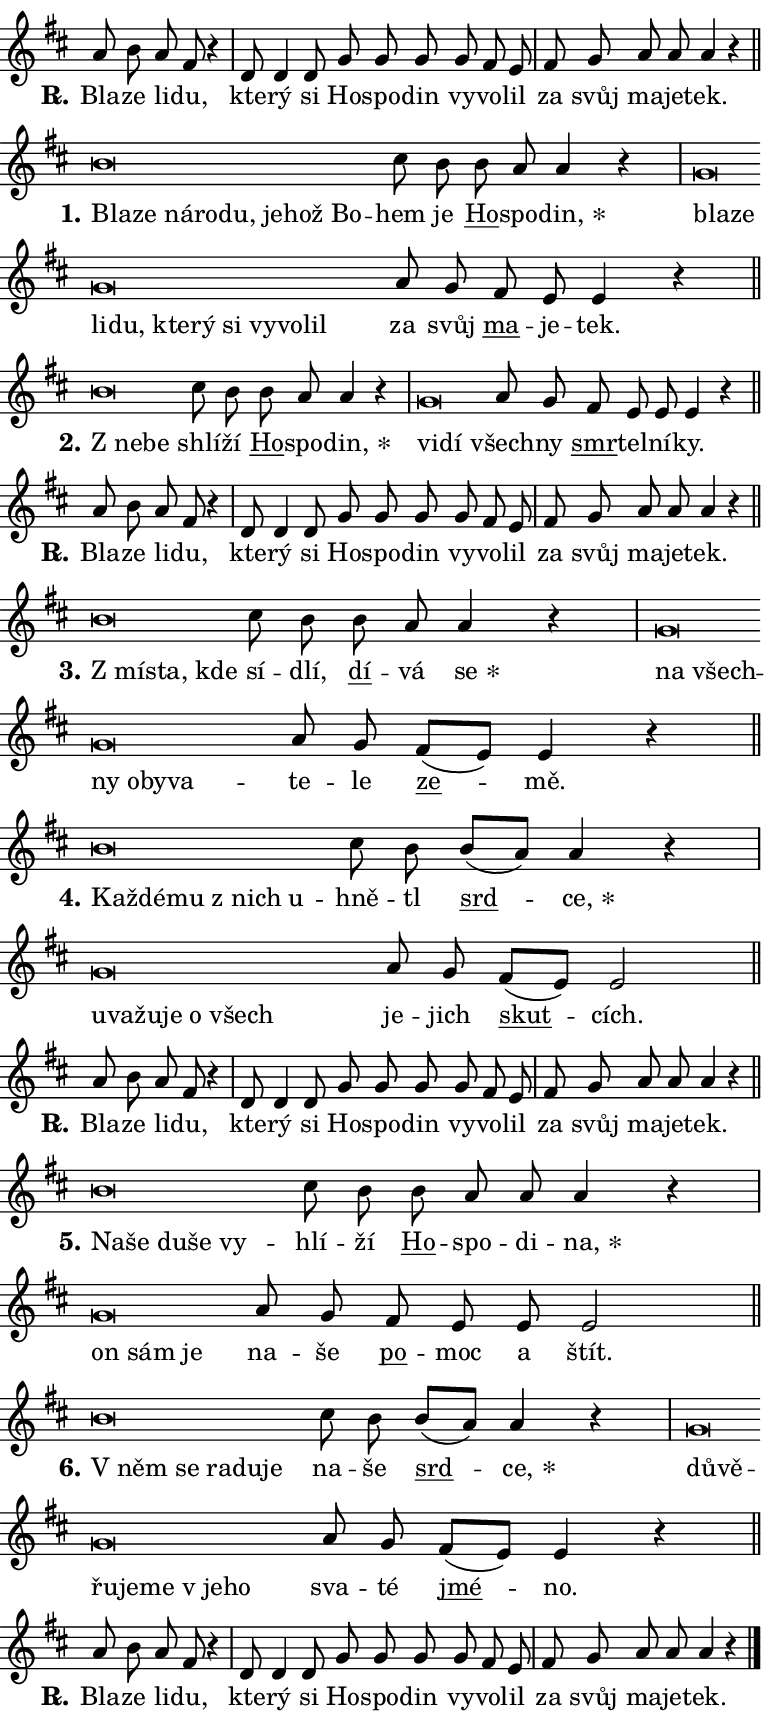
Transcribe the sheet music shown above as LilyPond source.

\version "2.24.0"
\header { tagline = "" }
\paper {
  indent = 0\cm
  top-margin = 0\cm
  right-margin = 0.13\cm % to fit lyric hyphens
  bottom-margin = 0\cm
  left-margin = 0\cm
  paper-width = 13\cm
  page-breaking = #ly:one-page-breaking
  system-system-spacing.basic-distance = #11
  score-system-spacing.basic-distance = #11
  ragged-last = ##f
}


%% Author: Thomas Morley
%% https://lists.gnu.org/archive/html/lilypond-user/2020-05/msg00002.html
#(define (line-position grob)
"Returns position of @var[grob} in current system:
   @code{'start}, if at first time-step
   @code{'end}, if at last time-step
   @code{'middle} otherwise
"
  (let* ((col (ly:item-get-column grob))
         (ln (ly:grob-object col 'left-neighbor))
         (rn (ly:grob-object col 'right-neighbor))
         (col-to-check-left (if (ly:grob? ln) ln col))
         (col-to-check-right (if (ly:grob? rn) rn col))
         (break-dir-left
           (and
             (ly:grob-property col-to-check-left 'non-musical #f)
             (ly:item-break-dir col-to-check-left)))
         (break-dir-right
           (and
             (ly:grob-property col-to-check-right 'non-musical #f)
             (ly:item-break-dir col-to-check-right))))
        (cond ((eqv? 1 break-dir-left) 'start)
              ((eqv? -1 break-dir-right) 'end)
              (else 'middle))))

#(define (tranparent-at-line-position vctor)
  (lambda (grob)
  "Relying on @code{line-position} select the relevant enry from @var{vctor}.
Used to determine transparency,"
    (case (line-position grob)
      ((end) (not (vector-ref vctor 0)))
      ((middle) (not (vector-ref vctor 1)))
      ((start) (not (vector-ref vctor 2))))))

noteHeadBreakVisibility =
#(define-music-function (break-visibility)(vector?)
"Makes @code{NoteHead}s transparent relying on @var{break-visibility}"
#{
  \override NoteHead.transparent =
    #(tranparent-at-line-position break-visibility)
#})

#(define delete-ledgers-for-transparent-note-heads
  (lambda (grob)
    "Reads whether a @code{NoteHead} is transparent.
If so this @code{NoteHead} is removed from @code{'note-heads} from
@var{grob}, which is supposed to be @code{LedgerLineSpanner}.
As a result ledgers are not printed for this @code{NoteHead}"
    (let* ((nhds-array (ly:grob-object grob 'note-heads))
           (nhds-list
             (if (ly:grob-array? nhds-array)
                 (ly:grob-array->list nhds-array)
                 '()))
           ;; Relies on the transparent-property being done before
           ;; Staff.LedgerLineSpanner.after-line-breaking is executed.
           ;; This is fragile ...
           (to-keep
             (remove
               (lambda (nhd)
                 (ly:grob-property nhd 'transparent #f))
               nhds-list)))
      ;; TODO find a better method to iterate over grob-arrays, similiar
      ;; to filter/remove etc for lists
      ;; For now rebuilt from scratch
      (set! (ly:grob-object grob 'note-heads)  '())
      (for-each
        (lambda (nhd)
          (ly:pointer-group-interface::add-grob grob 'note-heads nhd))
        to-keep))))

squashNotes = {
  \override NoteHead.X-extent = #'(-0.2 . 0.2)
  \override NoteHead.Y-extent = #'(-0.75 . 0)
  \override NoteHead.stencil =
    #(lambda (grob)
       (let ((pos (ly:grob-property grob 'staff-position)))
         (begin
           (if (< pos -7) (display "ERROR: Lower brevis then expected\n") (display ""))
           (if (<= pos -6) ly:text-interface::print ly:note-head::print))))
}
unSquashNotes = {
  \revert NoteHead.X-extent
  \revert NoteHead.Y-extent
  \revert NoteHead.stencil
}

hideNotes = \noteHeadBreakVisibility #begin-of-line-visible
unHideNotes = \noteHeadBreakVisibility #all-visible

% work-around for resetting accidentals
% https://lilypond.org/doc/v2.23/Documentation/notation/displaying-rhythms#unmetered-music
cadenzaMeasure = {
  \cadenzaOff
  \partial 1024 s1024
  \cadenzaOn
}

#(define-markup-command (accent layout props text) (markup?)
  "Underline accented syllable"
  (interpret-markup layout props
    #{\markup \override #'(offset . 4.3) \underline { #text }#}))

responsum = \markup \concat {
  "R" \hspace #-1.05 \path #0.1 #'((moveto 0 0.07) (lineto 0.9 0.8)) \hspace #0.05 "."
}

spaceSize = #0.6828661417322834 % exact space size for TeX Gyre Schola

\layout {
  \context {
    \Staff
    \remove "Time_signature_engraver"
    \override LedgerLineSpanner.after-line-breaking = #delete-ledgers-for-transparent-note-heads
  }
  \context {
    \Lyrics {
      \override LyricSpace.minimum-distance = \spaceSize
      \override LyricText.font-name = #"TeX Gyre Schola"
      \override LyricText.font-size = 1
      \override StanzaNumber.font-name = #"TeX Gyre Schola Bold"
      \override StanzaNumber.font-size = 1
    }
  }
  \context {
    \Score 
    \override NoteHead.text =
      #(lambda (grob) 
        (let ((pos (ly:grob-property grob 'staff-position)))
          #{\markup {
            \combine
              \halign #-0.55 \raise #(if (= pos -6) 0 0.5) \override #'(thickness . 2) \draw-line #'(3.2 . 0)
              \musicglyph "noteheads.sM1"
          }#}))
  }
}

% magnetic-lyrics.ily
%
%   written by
%     Jean Abou Samra <jean@abou-samra.fr>
%     Werner Lemberg <wl@gnu.org>
%
%   adapted by
%     Jiri Hon <jiri.hon@gmail.com>
%
% Version 2022-Apr-15

% https://www.mail-archive.com/lilypond-user@gnu.org/msg149350.html

#(define (Left_hyphen_pointer_engraver context)
   "Collect syllable-hyphen-syllable occurrences in lyrics and store
them in properties.  This engraver only looks to the left.  For
example, if the lyrics input is @code{foo -- bar}, it does the
following.

@itemize @bullet
@item
Set the @code{text} property of the @code{LyricHyphen} grob between
@q{foo} and @q{bar} to @code{foo}.

@item
Set the @code{left-hyphen} property of the @code{LyricText} grob with
text @q{foo} to the @code{LyricHyphen} grob between @q{foo} and
@q{bar}.
@end itemize

Use this auxiliary engraver in combination with the
@code{lyric-@/text::@/apply-@/magnetic-@/offset!} hook."
   (let ((hyphen #f)
         (text #f))
     (make-engraver
      (acknowledgers
       ((lyric-syllable-interface engraver grob source-engraver)
        (set! text grob)))
      (end-acknowledgers
       ((lyric-hyphen-interface engraver grob source-engraver)
        ;(when (not (grob::has-interface grob 'lyric-space-interface))
          (set! hyphen grob)));)
      ((stop-translation-timestep engraver)
       (when (and text hyphen)
         (ly:grob-set-object! text 'left-hyphen hyphen))
       (set! text #f)
       (set! hyphen #f)))))

#(define (lyric-text::apply-magnetic-offset! grob)
   "If the space between two syllables is less than the value in
property @code{LyricText@/.details@/.squash-threshold}, move the right
syllable to the left so that it gets concatenated with the left
syllable.

Use this function as a hook for
@code{LyricText@/.after-@/line-@/breaking} if the
@code{Left_@/hyphen_@/pointer_@/engraver} is active."
   (let ((hyphen (ly:grob-object grob 'left-hyphen #f)))
     (when hyphen
       (let ((left-text (ly:spanner-bound hyphen LEFT)))
         (when (grob::has-interface left-text 'lyric-syllable-interface)
           (let* ((common (ly:grob-common-refpoint grob left-text X))
                  (this-x-ext (ly:grob-extent grob common X))
                  (left-x-ext
                   (begin
                     ;; Trigger magnetism for left-text.
                     (ly:grob-property left-text 'after-line-breaking)
                     (ly:grob-extent left-text common X)))
                  ;; `delta` is the gap width between two syllables.
                  (delta (- (interval-start this-x-ext)
                            (interval-end left-x-ext)))
                  (details (ly:grob-property grob 'details))
                  (threshold (assoc-get 'squash-threshold details 0.2)))
             (when (< delta threshold)
               (let* (;; We have to manipulate the input text so that
                      ;; ligatures crossing syllable boundaries are not
                      ;; disabled.  For languages based on the Latin
                      ;; script this is essentially a beautification.
                      ;; However, for non-Western scripts it can be a
                      ;; necessity.
                      (lt (ly:grob-property left-text 'text))
                      (rt (ly:grob-property grob 'text))
                      (is-space (grob::has-interface hyphen 'lyric-space-interface))
                      (space (if is-space " " ""))
                      (extra-delta (if is-space spaceSize 0))
                      ;; Append new syllable.
                      (ltrt-space (if (and (string? lt) (string? rt))
                                (string-append lt space rt)
                                (make-concat-markup (list lt space rt))))
                      ;; Right-align `ltrt` to the right side.
                      (ltrt-space-markup (grob-interpret-markup
                               grob
                               (make-translate-markup
                                (cons (interval-length this-x-ext) 0)
                                (make-right-align-markup ltrt-space)))))
                 (begin
                   ;; Don't print `left-text`.
                   (ly:grob-set-property! left-text 'stencil #f)
                   ;; Set text and stencil (which holds all collected
                   ;; syllables so far) and shift it to the left.
                   (ly:grob-set-property! grob 'text ltrt-space)
                   (ly:grob-set-property! grob 'stencil ltrt-space-markup)
                   (ly:grob-translate-axis! grob (- (- delta extra-delta)) X))))))))))


#(define (lyric-hyphen::displace-bounds-first grob)
   ;; Make very sure this callback isn't triggered too early.
   (let ((left (ly:spanner-bound grob LEFT))
         (right (ly:spanner-bound grob RIGHT)))
     (ly:grob-property left 'after-line-breaking)
     (ly:grob-property right 'after-line-breaking)
     (ly:lyric-hyphen::print grob)))

squashThreshold = #0.4

\layout {
  \context {
    \Lyrics
    \consists #Left_hyphen_pointer_engraver
    \override LyricText.after-line-breaking =
      #lyric-text::apply-magnetic-offset!
    \override LyricHyphen.stencil = #lyric-hyphen::displace-bounds-first
    \override LyricText.details.squash-threshold = \squashThreshold
    \override LyricHyphen.minimum-distance = 0
    \override LyricHyphen.minimum-length = \squashThreshold
  }
}

squashText = \override LyricText.details.squash-threshold = 9999
unSquashText = \override LyricText.details.squash-threshold = \squashThreshold

leftText = \override LyricText.self-alignment-X = #LEFT
unLeftText = \revert LyricText.self-alignment-X

starOffset = #(lambda (grob) 
                (let ((x_offset (ly:self-alignment-interface::aligned-on-x-parent grob)))
                  (if (= x_offset 0) 0 (+ x_offset 1.2))))

star = #(define-music-function (syllable)(string?)
"Append star separator at the end of a syllable"
#{
  \once \override LyricText.X-offset = #starOffset
  \lyricmode { \markup {
    #syllable
    \override #'((font-name . "TeX Gyre Schola Bold")) \hspace #0.2 \lower #0.65 \larger "*"
  } }
#})

starAccent = #(define-music-function (syllable)(string?)
"Append star separator at the end of a syllable and make accent"
#{
  \once \override LyricText.X-offset = #starOffset
  \lyricmode { \markup {
    \accent #syllable
    \override #'((font-name . "TeX Gyre Schola Bold")) \hspace #0.2 \lower #0.65 \larger "*"
  } }
#})

breath = #(define-music-function (syllable)(string?)
"Append breathing indicator at the end of a syllable"
#{
  \lyricmode { \markup { #syllable "+" } }
#})

optionalBreath = #(define-music-function (syllable)(string?)
"Append optional breathing indicator at the end of a syllable"
#{
  \lyricmode { \markup { #syllable "(+)" } }
#})


\score {
    <<
        \new Voice = "melody" { \cadenzaOn \key d \major \relative { a'8 b a fis r4 \cadenzaMeasure \bar "|" d8 d4 d8 \bar "" g g g \bar "" g fis e \cadenzaMeasure \bar "|" fis g a a a4 r \cadenzaMeasure \bar "||" \break } }
        \new Lyrics \lyricsto "melody" { \lyricmode { \set stanza = \responsum
Bla -- ze li -- du, kte -- rý si Ho -- spo -- din vy -- vo -- lil za svůj ma -- je -- tek. } }
    >>
    \layout {}
}

\score {
    <<
        \new Voice = "melody" { \cadenzaOn \key d \major \relative { \squashNotes b'\breve*1/16 \hideNotes \breve*1/16 \bar "" \breve*1/16 \bar "" \breve*1/16 \bar "" \breve*1/16 \bar "" \breve*1/16 \bar "" \breve*1/16 \breve*1/16 \bar "" \unHideNotes \unSquashNotes cis8 b \bar "" b a a4 r \cadenzaMeasure \bar "|" \squashNotes g\breve*1/16 \hideNotes \breve*1/16 \bar "" \breve*1/16 \bar "" \breve*1/16 \bar "" \breve*1/16 \bar "" \breve*1/16 \bar "" \breve*1/16 \bar "" \breve*1/16 \bar "" \breve*1/16 \breve*1/16 \bar "" \unHideNotes \unSquashNotes a8 g \bar "" fis e e4 r \cadenzaMeasure \bar "||" \break } }
        \new Lyrics \lyricsto "melody" { \lyricmode { \set stanza = "1."
\leftText Bla -- \squashText ze ná -- ro -- du, je -- hož Bo -- \unLeftText \unSquashText hem je \markup \accent Ho -- spo -- \star din, \leftText bla -- \squashText ze li -- du, kte -- rý si vy -- vo -- lil \unLeftText \unSquashText za svůj \markup \accent ma -- je -- tek. } }
    >>
    \layout {}
}

\score {
    <<
        \new Voice = "melody" { \cadenzaOn \key d \major \relative { \squashNotes b'\breve*1/16 \hideNotes \breve*1/16 \bar "" \unHideNotes \unSquashNotes cis8 b \bar "" b a a4 r \cadenzaMeasure \bar "|" \squashNotes g\breve*1/16 \hideNotes \breve*1/16 \bar "" \unHideNotes \unSquashNotes a8 g \bar "" fis e e e4 r \cadenzaMeasure \bar "||" \break } }
        \new Lyrics \lyricsto "melody" { \lyricmode { \set stanza = "2."
\leftText "Z ne" -- \squashText be \unLeftText \unSquashText shlí -- ží \markup \accent Ho -- spo -- \star din, \leftText vi -- \squashText dí \unLeftText \unSquashText všech -- ny \markup \accent smr -- tel -- ní -- ky. } }
    >>
    \layout {}
}

\score {
    <<
        \new Voice = "melody" { \cadenzaOn \key d \major \relative { a'8 b a fis r4 \cadenzaMeasure \bar "|" d8 d4 d8 \bar "" g g g \bar "" g fis e \cadenzaMeasure \bar "|" fis g a a a4 r \cadenzaMeasure \bar "||" \break } }
        \new Lyrics \lyricsto "melody" { \lyricmode { \set stanza = \responsum
Bla -- ze li -- du, kte -- rý si Ho -- spo -- din vy -- vo -- lil za svůj ma -- je -- tek. } }
    >>
    \layout {}
}

\score {
    <<
        \new Voice = "melody" { \cadenzaOn \key d \major \relative { \squashNotes b'\breve*1/16 \hideNotes \breve*1/16 \breve*1/16 \bar "" \unHideNotes \unSquashNotes cis8 b \bar "" b a a4 r \cadenzaMeasure \bar "|" \squashNotes g\breve*1/16 \hideNotes \breve*1/16 \bar "" \breve*1/16 \bar "" \breve*1/16 \bar "" \breve*1/16 \breve*1/16 \bar "" \unHideNotes \unSquashNotes a8 g \bar "" fis[( e)] e4 r \cadenzaMeasure \bar "||" \break } }
        \new Lyrics \lyricsto "melody" { \lyricmode { \set stanza = "3."
\leftText "Z mí" -- \squashText sta, kde \unLeftText \unSquashText sí -- dlí, \markup \accent dí -- vá \star se \leftText na \squashText všech -- ny o -- by -- va -- \unLeftText \unSquashText te -- le \markup \accent ze -- mě. } }
    >>
    \layout {}
}

\score {
    <<
        \new Voice = "melody" { \cadenzaOn \key d \major \relative { \squashNotes b'\breve*1/16 \hideNotes \breve*1/16 \bar "" \breve*1/16 \bar "" \breve*1/16 \breve*1/16 \bar "" \unHideNotes \unSquashNotes cis8 b \bar "" b[( a)] a4 r \cadenzaMeasure \bar "|" \squashNotes g\breve*1/16 \hideNotes \breve*1/16 \bar "" \breve*1/16 \bar "" \breve*1/16 \bar "" \breve*1/16 \breve*1/16 \bar "" \unHideNotes \unSquashNotes a8 g \bar "" fis[( e)] e2 \cadenzaMeasure \bar "||" \break } }
        \new Lyrics \lyricsto "melody" { \lyricmode { \set stanza = "4."
\leftText Kaž -- \squashText dé -- mu "z nich" u -- \unLeftText \unSquashText hně -- tl \markup \accent srd -- \star ce, \leftText u -- \squashText va -- žu -- je o všech \unLeftText \unSquashText je -- jich \markup \accent skut -- cích. } }
    >>
    \layout {}
}

\score {
    <<
        \new Voice = "melody" { \cadenzaOn \key d \major \relative { a'8 b a fis r4 \cadenzaMeasure \bar "|" d8 d4 d8 \bar "" g g g \bar "" g fis e \cadenzaMeasure \bar "|" fis g a a a4 r \cadenzaMeasure \bar "||" \break } }
        \new Lyrics \lyricsto "melody" { \lyricmode { \set stanza = \responsum
Bla -- ze li -- du, kte -- rý si Ho -- spo -- din vy -- vo -- lil za svůj ma -- je -- tek. } }
    >>
    \layout {}
}

\score {
    <<
        \new Voice = "melody" { \cadenzaOn \key d \major \relative { \squashNotes b'\breve*1/16 \hideNotes \breve*1/16 \bar "" \breve*1/16 \bar "" \breve*1/16 \breve*1/16 \bar "" \unHideNotes \unSquashNotes cis8 b \bar "" b a a a4 r \cadenzaMeasure \bar "|" \squashNotes g\breve*1/16 \hideNotes \breve*1/16 \breve*1/16 \bar "" \unHideNotes \unSquashNotes a8 g \bar "" fis e e e2 \cadenzaMeasure \bar "||" \break } }
        \new Lyrics \lyricsto "melody" { \lyricmode { \set stanza = "5."
\leftText Na -- \squashText še du -- še vy -- \unLeftText \unSquashText hlí -- ží \markup \accent Ho -- spo -- di -- \star na, \leftText on \squashText sám je \unLeftText \unSquashText na -- še \markup \accent po -- moc a štít. } }
    >>
    \layout {}
}

\score {
    <<
        \new Voice = "melody" { \cadenzaOn \key d \major \relative { \squashNotes b'\breve*1/16 \hideNotes \breve*1/16 \bar "" \breve*1/16 \bar "" \breve*1/16 \breve*1/16 \bar "" \unHideNotes \unSquashNotes cis8 b \bar "" b[( a)] a4 r \cadenzaMeasure \bar "|" \squashNotes g\breve*1/16 \hideNotes \breve*1/16 \bar "" \breve*1/16 \bar "" \breve*1/16 \bar "" \breve*1/16 \bar "" \breve*1/16 \breve*1/16 \bar "" \unHideNotes \unSquashNotes a8 g \bar "" fis[( e)] e4 r \cadenzaMeasure \bar "||" \break } }
        \new Lyrics \lyricsto "melody" { \lyricmode { \set stanza = "6."
\leftText "V něm" \squashText se ra -- du -- je \unLeftText \unSquashText na -- še \markup \accent srd -- \star ce, \leftText dů -- \squashText vě -- řu -- je -- me "v je" -- ho \unLeftText \unSquashText sva -- té \markup \accent jmé -- no. } }
    >>
    \layout {}
}

\score {
    <<
        \new Voice = "melody" { \cadenzaOn \key d \major \relative { a'8 b a fis r4 \cadenzaMeasure \bar "|" d8 d4 d8 \bar "" g g g \bar "" g fis e \cadenzaMeasure \bar "|" fis g a a a4 r \cadenzaMeasure \bar "||" \break } \bar "|." }
        \new Lyrics \lyricsto "melody" { \lyricmode { \set stanza = \responsum
Bla -- ze li -- du, kte -- rý si Ho -- spo -- din vy -- vo -- lil za svůj ma -- je -- tek. } }
    >>
    \layout {}
}
